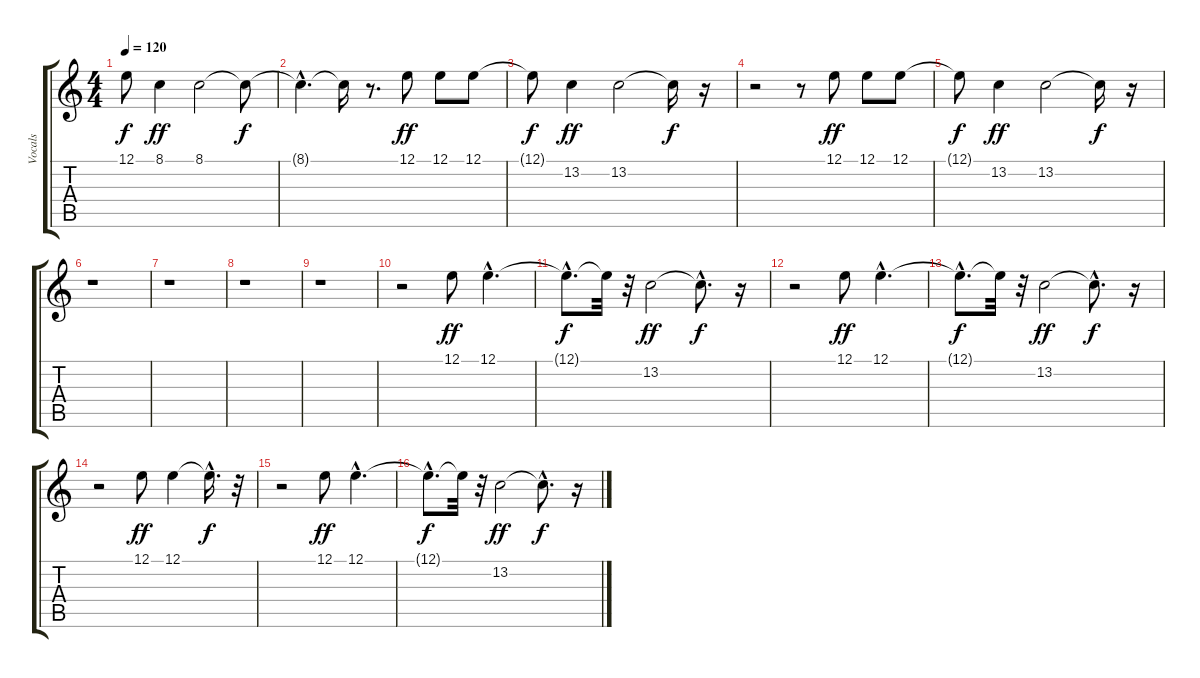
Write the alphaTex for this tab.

\track ("Vocals" "Vocals") {instrument flute}
\staff {score tabs}
\tuning (E4 B3 G3 D3 A2 E2) {hide}
\ts (4 4)
\tempo 120
\clef g2
\ks c
12.1{t}.8{dy f} 8.1.4{dy ff} 8.1.2 8.1{t}.8{dy f} |
8.1{hac t}.4{d} 8.1{t}.16 r.8{d} 12.1.8{dy ff} 12.1.8 12.1.8 |
12.1{t}.8{dy f} 13.2.4{dy ff} 13.2.2 13.2{t}.16{dy f} r.16 |
r.2 r.8 12.1.8{dy ff} 12.1.8 12.1.8 |
12.1{t}.8{dy f} 13.2.4{dy ff} 13.2.2 13.2{t}.16{dy f} r.16 |
r.1 |
r.1 |
r.1 |
r.1 |
r.2 12.1.8{dy ff} 12.1{hac}.4{d} |
12.1{hac t}.8{d dy f} 12.1{t}.32 r.32 13.2.2{dy ff} 13.2{hac t}.8{d dy f} r.16 |
r.2 12.1.8{dy ff} 12.1{hac}.4{d} |
12.1{hac t}.8{d dy f} 12.1{t}.32 r.32 13.2.2{dy ff} 13.2{hac t}.8{d dy f} r.16 |
r.2 12.1.8{dy ff} 12.1.4 12.1{hac t}.16{d dy f} r.32 |
r.2 12.1.8{dy ff} 12.1{hac}.4{d} |
12.1{hac t}.8{d dy f} 12.1{t}.32 r.32 13.2.2{dy ff} 13.2{hac t}.8{d dy f} r.16
